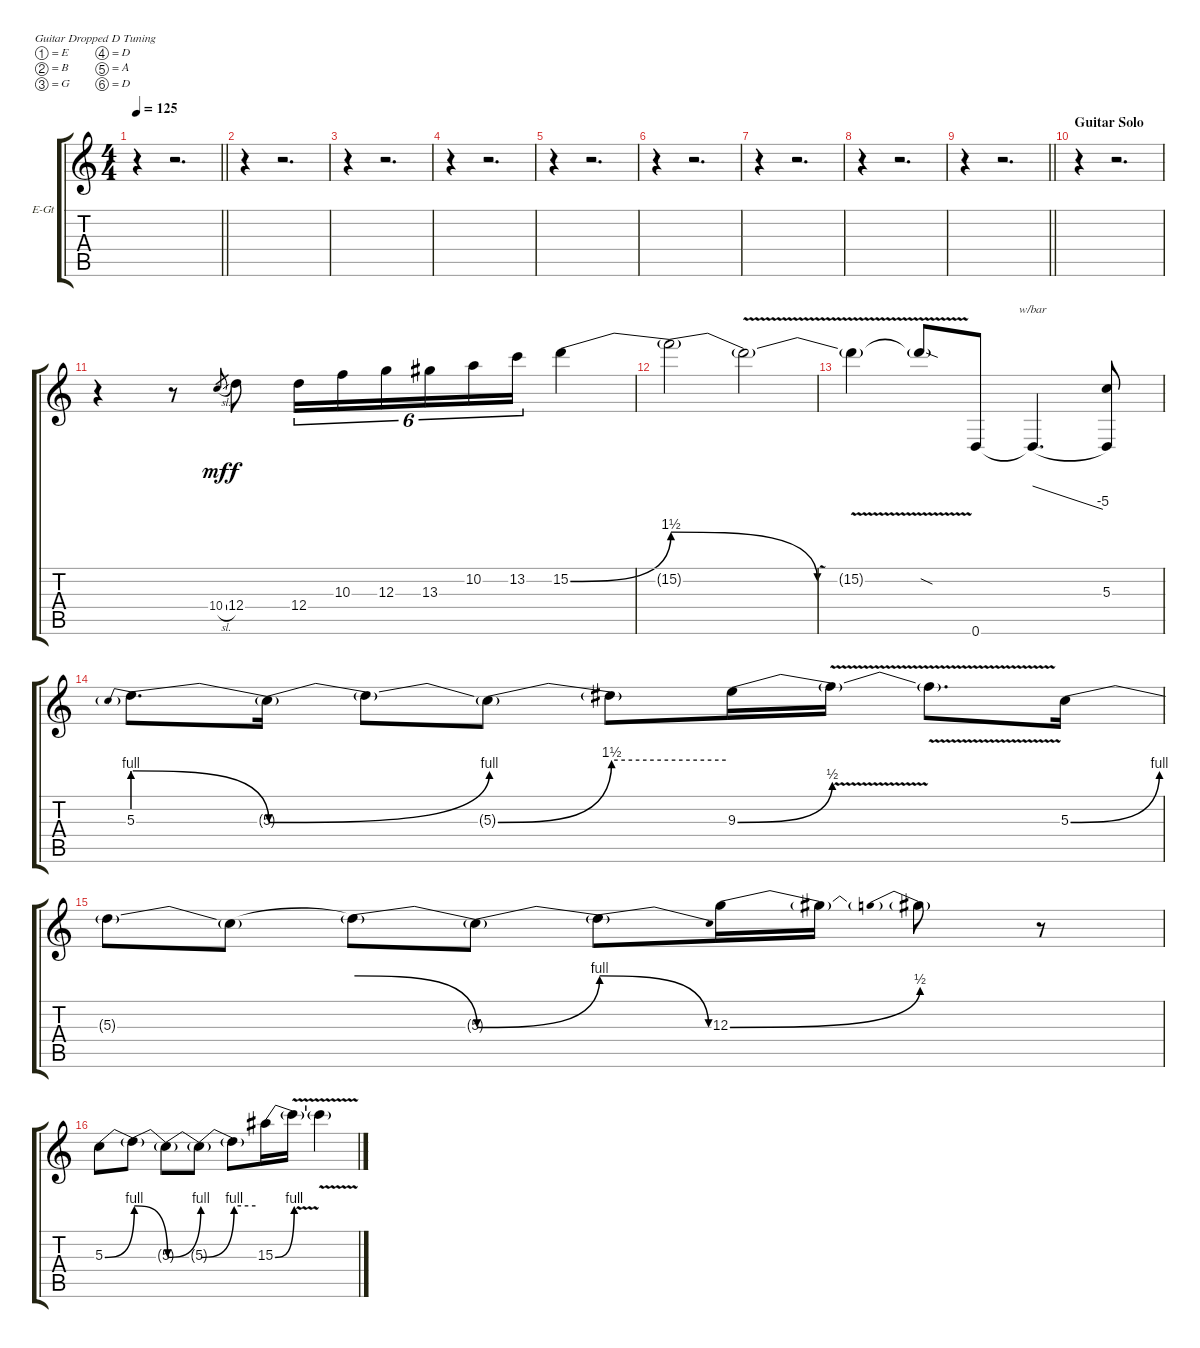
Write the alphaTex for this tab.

\bracketExtendMode groupsimilarinstruments
\firstSystemTrackNameOrientation horizontal
\otherSystemsTrackNameOrientation horizontal
\track ("Synyster Lead" "E-Gt") {instrument distortionguitar}
\staff {score tabs}
\tuning (E4 B3 G3 D3 A2 D2)
\ts (4 4)
\tempo 125
\clef g2
\barLineRight lightlight
\ks c
r.4{dy mf} r.2{d} |
r.4 r.2{d} |
r.4 r.2{d} |
r.4 r.2{d} |
r.4 r.2{d} |
r.4 r.2{d} |
r.4 r.2{d} |
r.4 r.2{d} |
\barLineRight lightlight
r.4 r.2{d} |
\section ("" "Guitar Solo")
r.4 r.2{d} |
r.4 r.8 10.4{sl}.8{gr} 12.4.8{dy f} 12.4.16{tu (6 4)} 10.3.16{tu (6 4)} 12.3.16{tu (6 4)} 13.3.16{tu (6 4)} 10.2.16{tu (6 4)} 13.2.16{tu (6 4)} 15.2{be (bend 0 0 60 6)}.4 |
15.2{be (release 0 6 60 0) t}.2 15.2{v t}.2 |
15.2{v t}.4 15.2{v sod t}.8 0.6.8 0.6{t}.4{d tbe (dive default 0 0 60 -20)} (5.3 0.6{t}).8 |
5.3{be (prebendrelease 0 4 60 0)}.8{d} 5.3{be (bend 0 0 60 4) t}.16 5.3{t}.8 5.3{be (bend 0 0 60 6) t}.8 5.3{be (hold 0 6 60 6) t}.8 9.3{be (bend 0 0 60 2)}.16 9.3{v t}.16 9.3{v t}.8{d} 5.3{be (bend 0 0 60 4)}.16 |
5.3{t}.8 5.3{be (hold 0 0 60 0) t}.8 5.3{be (release 0 4 60 0) t}.8 5.3{be (bend 0 0 60 4) t}.8 5.3{be (release 0 4 60 0) t}.8 12.3{be (bend 0 0 60 2)}.16 12.3{t}.16 12.3{be (prebend 0 2 60 2) t}.8 r.8 |
5.3{be (bend 0 0 60 4)}.8 5.3{be (release 0 4 60 0) t}.8 5.3{be (bend 0 0 60 4) t}.8 5.3{be (bend 0 0 60 4) t}.8 5.3{be (hold 0 4 60 4) t}.8 15.3{be (bend 0 0 60 4)}.16 15.3{v t}.16 15.3{v t}.4
